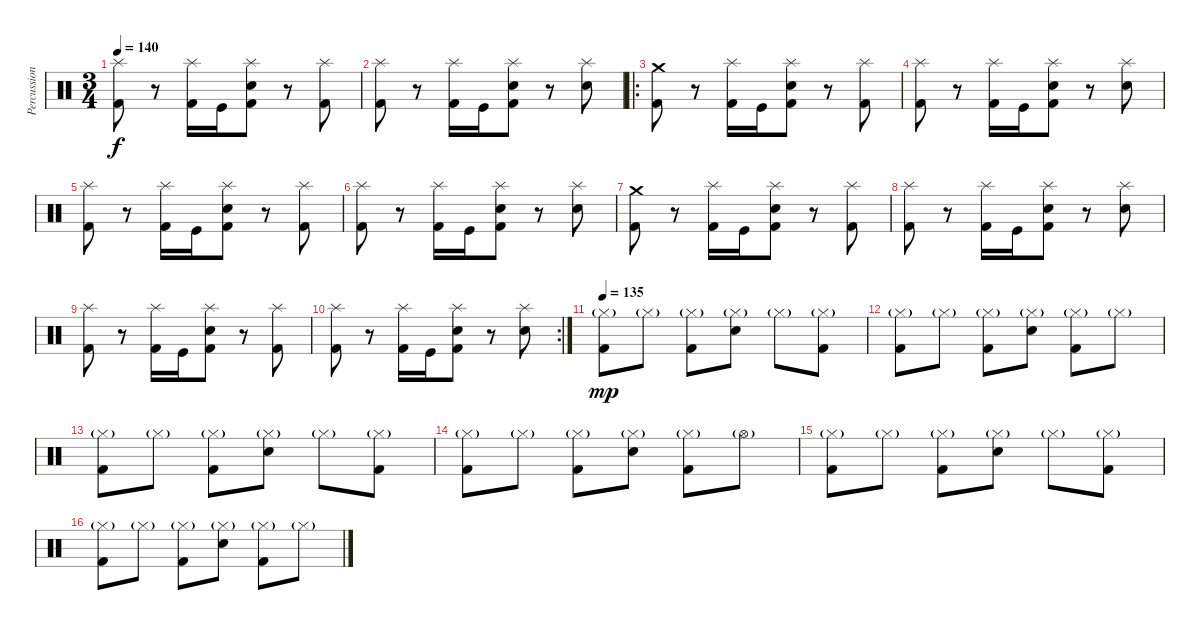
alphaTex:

\track ("Percussion" "Percussion") {instrument percussion}
\staff {score}
\articulation defaults
\ts (3 4)
\tempo 140
\clef neutral
\ks c
("Splash (hit)" "Kick (hit) 2").8{dy f} r.8 ("Splash (hit)" "Kick (hit) 2").16 "Kick (hit)".16 ("Splash (hit)" "Electric Snare (hit)" "Kick (hit) 2").8 r.8 ("Splash (hit)" "Kick (hit) 2").8 |
("Splash (hit)" "Kick (hit) 2").8 r.8 ("Splash (hit)" "Kick (hit) 2").16 "Kick (hit)".16 ("Splash (hit)" "Electric Snare (hit)" "Kick (hit) 2").8 r.8 ("Splash (hit)" "Electric Snare (hit)").8 |
\ro
("Crash medium (hit)" "Kick (hit) 2").8 r.8 ("Splash (hit)" "Kick (hit) 2").16 "Kick (hit)".16 ("Splash (hit)" "Electric Snare (hit)" "Kick (hit) 2").8 r.8 ("Splash (hit)" "Kick (hit) 2").8 |
("Splash (hit)" "Kick (hit) 2").8 r.8 ("Splash (hit)" "Kick (hit) 2").16 "Kick (hit)".16 ("Splash (hit)" "Electric Snare (hit)" "Kick (hit) 2").8 r.8 ("Splash (hit)" "Electric Snare (hit)").8 |
("Splash (hit)" "Kick (hit) 2").8 r.8 ("Splash (hit)" "Kick (hit) 2").16 "Kick (hit)".16 ("Splash (hit)" "Electric Snare (hit)" "Kick (hit) 2").8 r.8 ("Splash (hit)" "Kick (hit) 2").8 |
("Splash (hit)" "Kick (hit) 2").8 r.8 ("Splash (hit)" "Kick (hit) 2").16 "Kick (hit)".16 ("Splash (hit)" "Electric Snare (hit)" "Kick (hit) 2").8 r.8 ("Splash (hit)" "Electric Snare (hit)").8 |
("Crash medium (hit)" "Kick (hit) 2").8 r.8 ("Splash (hit)" "Kick (hit) 2").16 "Kick (hit)".16 ("Splash (hit)" "Electric Snare (hit)" "Kick (hit) 2").8 r.8 ("Splash (hit)" "Kick (hit) 2").8 |
("Splash (hit)" "Kick (hit) 2").8 r.8 ("Splash (hit)" "Kick (hit) 2").16 "Kick (hit)".16 ("Splash (hit)" "Electric Snare (hit)" "Kick (hit) 2").8 r.8 ("Splash (hit)" "Electric Snare (hit)").8 |
("Splash (hit)" "Kick (hit) 2").8 r.8 ("Splash (hit)" "Kick (hit) 2").16 "Kick (hit)".16 ("Splash (hit)" "Electric Snare (hit)" "Kick (hit) 2").8 r.8 ("Splash (hit)" "Kick (hit) 2").8 |
\rc 2
("Splash (hit)" "Kick (hit) 2").8 r.8 ("Splash (hit)" "Kick (hit) 2").16 "Kick (hit)".16 ("Splash (hit)" "Electric Snare (hit)" "Kick (hit) 2").8 r.8 ("Splash (hit)" "Electric Snare (hit)").8 |
\tempo 135
("Hi-Hat (closed)"{g} "Kick (hit) 2").8{dy mp} "Hi-Hat (closed)"{g}.8 ("Hi-Hat (closed)"{g} "Kick (hit) 2").8 ("Hi-Hat (closed)"{g} "Electric Snare (hit)").8 "Hi-Hat (closed)"{g}.8 ("Hi-Hat (closed)"{g} "Kick (hit) 2").8 |
("Hi-Hat (closed)"{g} "Kick (hit) 2").8 "Hi-Hat (closed)"{g}.8 ("Hi-Hat (closed)"{g} "Kick (hit) 2").8 ("Hi-Hat (closed)"{g} "Electric Snare (hit)").8 ("Hi-Hat (closed)"{g} "Kick (hit) 2").8 "Hi-Hat (closed)"{g}.8 |
("Hi-Hat (closed)"{g} "Kick (hit) 2").8 "Hi-Hat (closed)"{g}.8 ("Hi-Hat (closed)"{g} "Kick (hit) 2").8 ("Hi-Hat (closed)"{g} "Electric Snare (hit)").8 "Hi-Hat (closed)"{g}.8 ("Hi-Hat (closed)"{g} "Kick (hit) 2").8 |
("Hi-Hat (closed)"{g} "Kick (hit) 2").8 "Hi-Hat (closed)"{g}.8 ("Hi-Hat (closed)"{g} "Kick (hit) 2").8 ("Hi-Hat (closed)"{g} "Electric Snare (hit)").8 ("Hi-Hat (closed)"{g} "Kick (hit) 2").8 "Hi-Hat (open)"{g}.8 |
("Hi-Hat (closed)"{g} "Kick (hit) 2").8 "Hi-Hat (closed)"{g}.8 ("Hi-Hat (closed)"{g} "Kick (hit) 2").8 ("Hi-Hat (closed)"{g} "Electric Snare (hit)").8 "Hi-Hat (closed)"{g}.8 ("Hi-Hat (closed)"{g} "Kick (hit) 2").8 |
("Hi-Hat (closed)"{g} "Kick (hit) 2").8 "Hi-Hat (closed)"{g}.8 ("Hi-Hat (closed)"{g} "Kick (hit) 2").8 ("Hi-Hat (closed)"{g} "Electric Snare (hit)").8 ("Hi-Hat (closed)"{g} "Kick (hit) 2").8 "Hi-Hat (closed)"{g}.8
